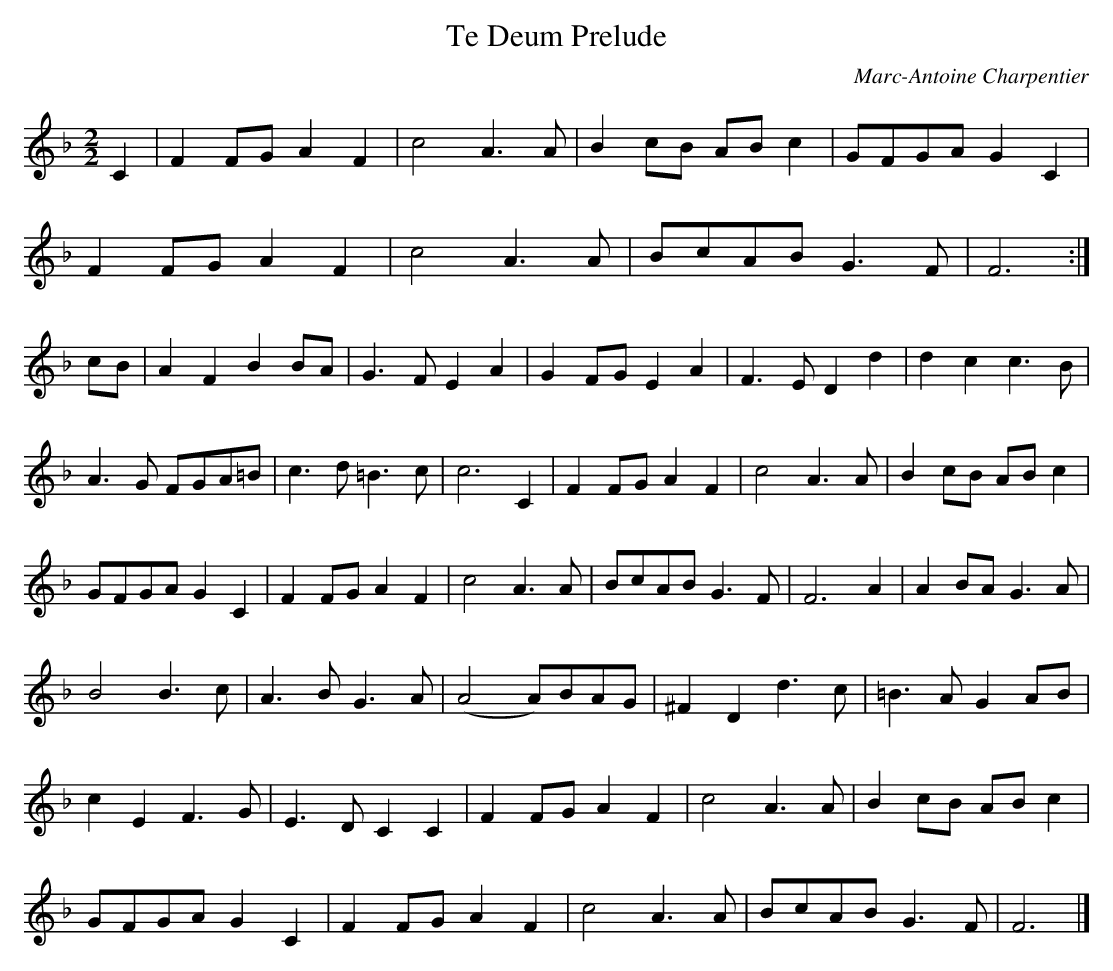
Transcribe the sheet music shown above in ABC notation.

X:1
T:Te Deum Prelude
C:Marc-Antoine Charpentier
M:2/2
K:Fmaj clef=treble
L:1/8
C2 | F2 FG A2 F2 | c4 A2>A2 | B2 cB AB c2 | GFGA G2 C2 |
F2 FG A2 F2 | c4 A2>A2 | BcAB G2>F2 | F6 :|
cB | A2 F2 B2 BA | G2>F2 E2 A2 | G2 FG E2 A2 | F2>E2 D2 d2 | d2 c2 c2>B2 |
A2>G2 FGA=B | c2>d2 =B2>c2 | c6 C2 | F2 FG A2 F2 | c4 A2>A2 | B2 cB AB c2 |
GFGA G2 C2 | F2 FG A2 F2 | c4 A2>A2 | BcAB G2>F2 | F6 A2 | A2 BA G2>A2 |
B4 B2>c2 | A2>B2 G2>A2 | (A4 A)BAG | ^F2 D2 d2>c2 | =B2>A2 G2 AB |
c2 E2 F2>G2 | E2>D2 C2 C2 | F2 FG A2 F2 | c4 A2>A2 | B2 cB AB c2 |
GFGA G2 C2 | F2 FG A2 F2 | c4 A2>A2 | BcAB G2>F2 | F6 |]
